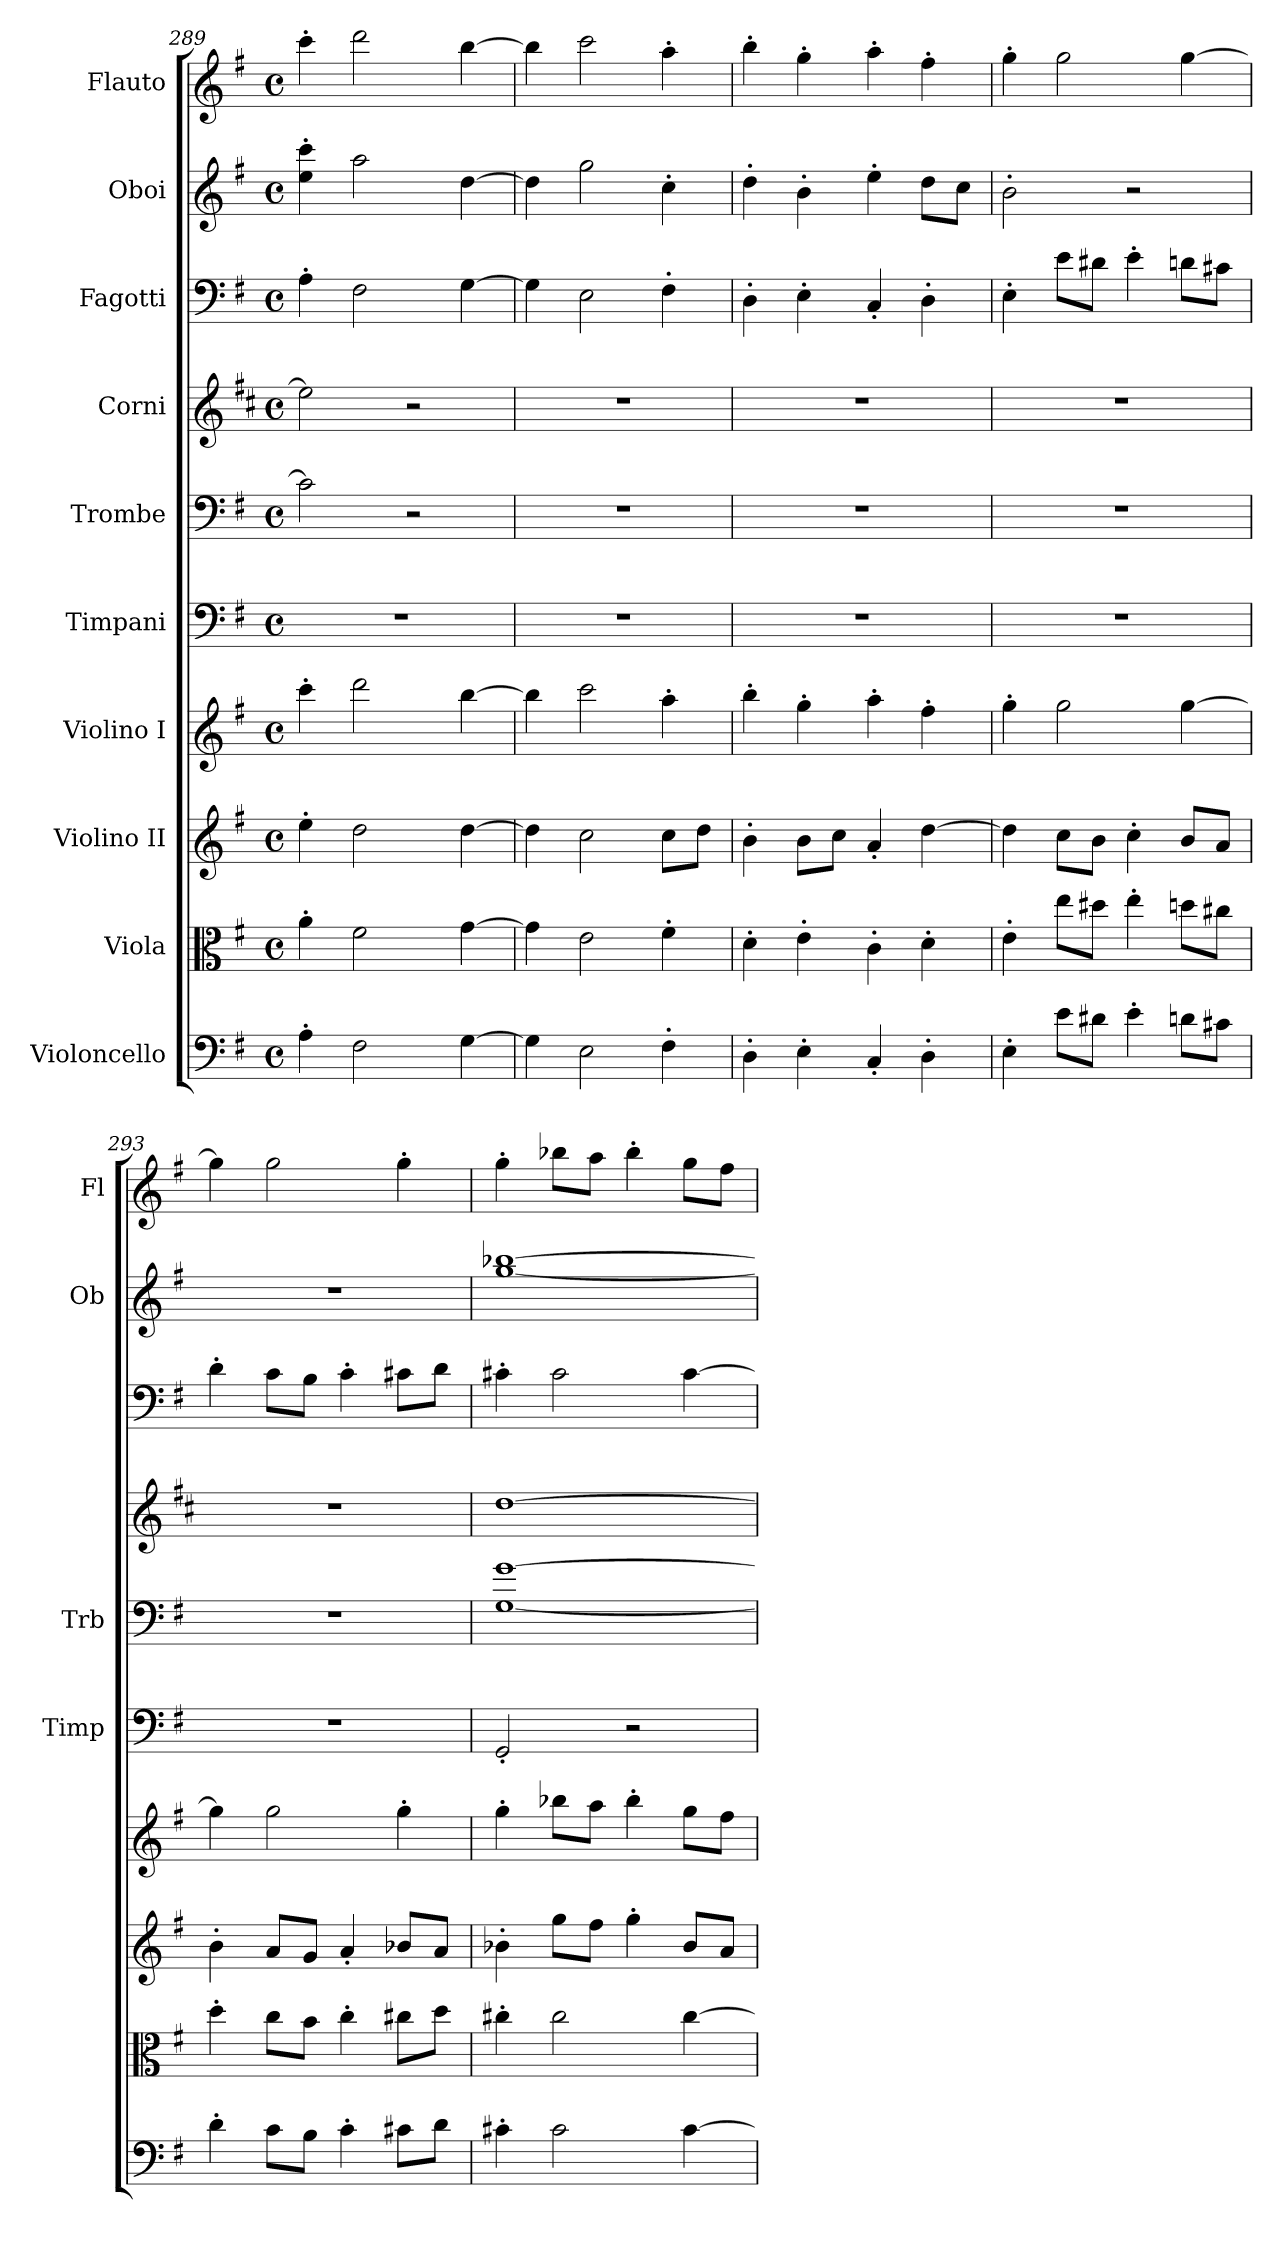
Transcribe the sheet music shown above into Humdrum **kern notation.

**kern	**kern	**kern	**kern	**kern	**kern	**kern	**kern	**kern	**kern
*part10	*part9	*part8	*part7	*part6	*part5	*part4	*part3	*part2	*part1
*staff10	*staff9	*staff8	*staff7	*staff6	*staff5	*staff4	*staff3	*staff2	*staff1
*I"Violoncello	*I"Viola	*I"Violino II	*I"Violino I	*I"Timpani	*I"Trombe	*I"Corni	*I"Fagotti	*I"Oboi	*I"Flauto
*	*	*	*	*I'Timp	*I'Trb	*	*	*I'Ob	*I'Fl
*clefF4	*clefC3	*clefG2	*clefG2	*clefF4	*clefF4	*clefG2	*clefF4	*clefG2	*clefG2
*	*	*	*	*	*	*ITrd4c7	*	*	*
*k[f#]	*k[f#]	*k[f#]	*k[f#]	*k[f#]	*k[f#]	*k[f#]	*k[f#]	*k[f#]	*k[f#]
*M4/4	*M4/4	*M4/4	*M4/4	*M4/4	*M4/4	*M4/4	*M4/4	*M4/4	*M4/4
*met(c)	*met(c)	*met(c)	*met(c)	*met(c)	*met(c)	*met(c)	*met(c)	*met(c)	*met(c)
=289	=289	=289	=289	=289	=289	=289	=289	=289	=289
4A'\	4a'\	4ee'\	4ccc'\	1r	2c\]	2a\]	4A'\	4ee\' 4ccc\'	4ccc'\
2F#\	2f#\	2dd\	2ddd\	.	.	.	2F#\	2aa\	2ddd\
.	.	.	.	.	2r	2r	.	.	.
[4G\	[4g\	[4dd\	[4bb\	.	.	.	[4G\	[4dd\	[4bb\
=290	=290	=290	=290	=290	=290	=290	=290	=290	=290
4G\]	4g\]	4dd\]	4bb\]	1r	1r	1r	4G\]	4dd\]	4bb\]
2E\	2e\	2cc\	2ccc\	.	.	.	2E\	2gg\	2ccc\
4F#'\	4f#'\	8cc\L	4aa'\	.	.	.	4F#'\	4cc'\	4aa'\
.	.	8dd\J	.	.	.	.	.	.	.
=291	=291	=291	=291	=291	=291	=291	=291	=291	=291
4D'\	4d'\	4b'\	4bb'\	1r	1r	1r	4D'\	4dd'\	4bb'\
4E'\	4e'\	8b\L	4gg'\	.	.	.	4E'\	4b'\	4gg'\
.	.	8cc\J	.	.	.	.	.	.	.
4C'/	4c'\	4a'/	4aa'\	.	.	.	4C'/	4ee'\	4aa'\
4D'\	4d'\	[4dd\	4ff#'\	.	.	.	4D'\	8dd\L	4ff#'\
.	.	.	.	.	.	.	.	8cc\J	.
=292	=292	=292	=292	=292	=292	=292	=292	=292	=292
4E'\	4e'\	4dd\]	4gg'\	1r	1r	1r	4E'\	2b'\	4gg'\
8e\L	8ee\L	8cc\L	2gg\	.	.	.	8e\L	.	2gg\
8d#X\J	8dd#X\J	8b\J	.	.	.	.	8d#X\J	.	.
4e'\	4ee'\	4cc'\	.	.	.	.	4e'\	2r	.
8dn\L	8ddn\L	8b/L	[4gg\	.	.	.	8dn\L	.	[4gg\
8c#X\J	8cc#X\J	8a/J	.	.	.	.	8c#X\J	.	.
=293	=293	=293	=293	=293	=293	=293	=293	=293	=293
4d'\	4dd'\	4b'\	4gg\]	1r	1r	1r	4d'\	1r	4gg\]
8c\L	8cc\L	8a/L	2gg\	.	.	.	8c\L	.	2gg\
8B\J	8b\J	8g/J	.	.	.	.	8B\J	.	.
4c'\	4cc'\	4a'/	.	.	.	.	4c'\	.	.
8c#X\L	8cc#X\L	8b-X/L	4gg'\	.	.	.	8c#X\L	.	4gg'\
8d\J	8dd\J	8a/J	.	.	.	.	8d\J	.	.
!!LO:LB:g=z
=294	=294	=294	=294	=294	=294	=294	=294	=294	=294
4c#X'\	4cc#X'\	4b-X'\	4gg'\	2GG'/	[1G [1g	[1g	4c#X'\	[1gg [1bb-X	4gg'\
2c#\	2cc#\	8gg\L	8bb-X\L	.	.	.	2c#\	.	8bb-X\L
.	.	8ff#\J	8aa\J	.	.	.	.	.	8aa\J
.	.	4gg'\	4bb-'\	2r	.	.	.	.	4bb-'\
[4c#\	[4cc#\	8b-/L	8gg\L	.	.	.	[4c#\	.	8gg\L
.	.	8a/J	8ff#\J	.	.	.	.	.	8ff#\J
=	=	=	=	=	=	=	=	=	=
*-	*-	*-	*-	*-	*-	*-	*-	*-	*-
